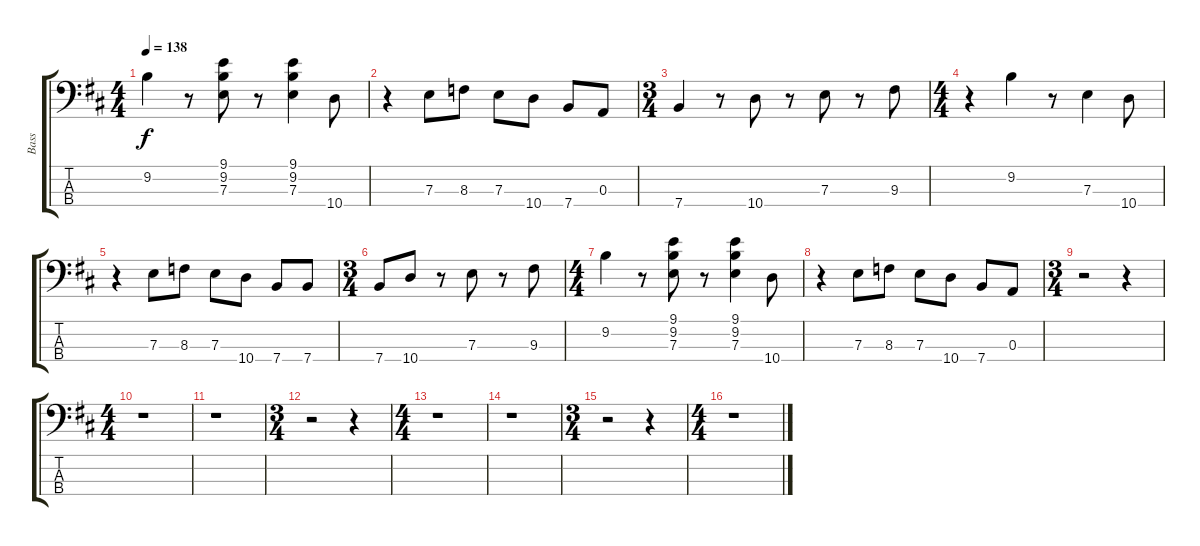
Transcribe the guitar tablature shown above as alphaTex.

\track ("Bass" "Bass") {instrument electricbassfinger}
\staff {score tabs}
\tuning (G2 D2 A1 E1) {hide}
\ts (4 4)
\tempo 138
\clef f4
\ks d
9.2.4{dy f} r.8 (9.1 9.2 7.3).8 r.8 (9.1 9.2 7.3).4 10.4.8 |
r.4 7.3.8 8.3.8 7.3.8 10.4.8 7.4.8 0.3.8 |
\ts (3 4)
7.4.4 r.8 10.4.8 r.8 7.3.8 r.8 9.3.8 |
\ts (4 4)
r.4 9.2.4 r.8 7.3.4 10.4.8 |
r.4 7.3.8 8.3.8 7.3.8 10.4.8 7.4.8 7.4.8 |
\ts (3 4)
7.4.8 10.4.8 r.8 7.3.8 r.8 9.3.8 |
\ts (4 4)
9.2.4 r.8 (9.1 9.2 7.3).8 r.8 (9.1 9.2 7.3).4 10.4.8 |
r.4 7.3.8 8.3.8 7.3.8 10.4.8 7.4.8 0.3.8 |
\ts (3 4)
r.2 r.4 |
\ts (4 4)
r.1 |
r.1 |
\ts (3 4)
r.2 r.4 |
\ts (4 4)
r.1 |
r.1 |
\ts (3 4)
r.2 r.4 |
\ts (4 4)
r.1
